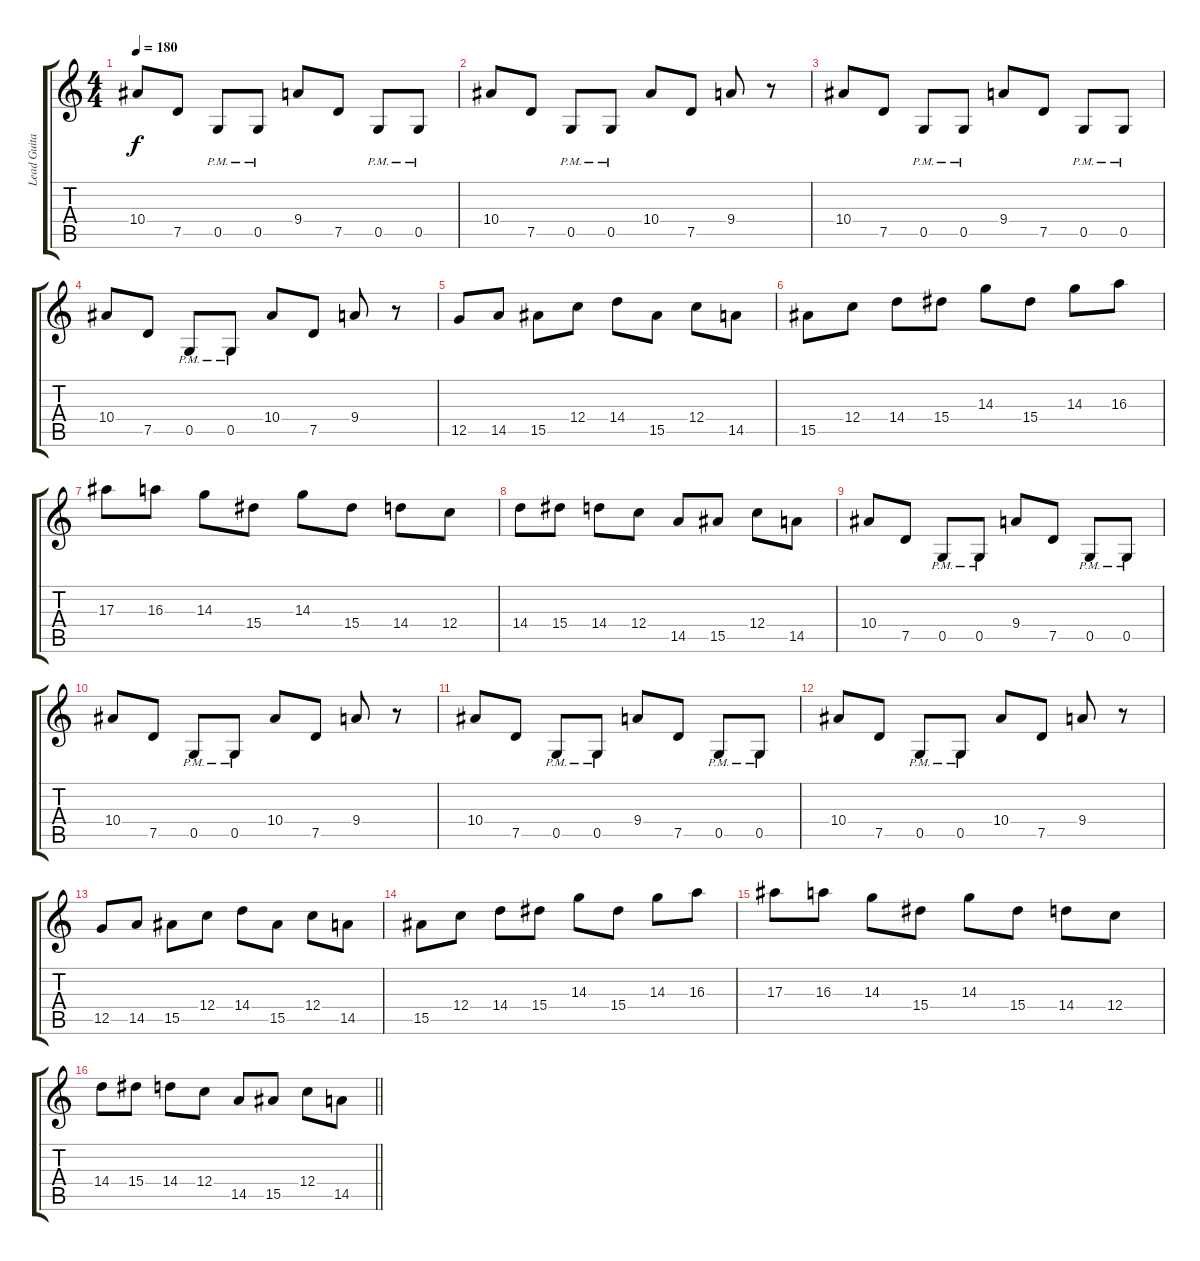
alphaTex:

\track ("Lead Guitar" "Lead Guita") {instrument overdrivenguitar}
\staff {score tabs}
\tuning (D4 A3 F3 C3 G2 D2) {hide}
\ts (4 4)
\tempo 180
\clef g2
\ks c
10.4.8{dy f} 7.5.8 0.5{pm}.8 0.5{pm}.8 9.4.8 7.5.8 0.5{pm}.8 0.5{pm}.8 |
10.4.8 7.5.8 0.5{pm}.8 0.5{pm}.8 10.4.8 7.5.8 9.4.8 r.8 |
10.4.8 7.5.8 0.5{pm}.8 0.5{pm}.8 9.4.8 7.5.8 0.5{pm}.8 0.5{pm}.8 |
10.4.8 7.5.8 0.5{pm}.8 0.5{pm}.8 10.4.8 7.5.8 9.4.8 r.8 |
12.5.8 14.5.8 15.5.8 12.4.8 14.4.8 15.5.8 12.4.8 14.5.8 |
15.5.8 12.4.8 14.4.8 15.4.8 14.3.8 15.4.8 14.3.8 16.3.8 |
17.3.8 16.3.8 14.3.8 15.4.8 14.3.8 15.4.8 14.4.8 12.4.8 |
14.4.8 15.4.8 14.4.8 12.4.8 14.5.8 15.5.8 12.4.8 14.5.8 |
10.4.8 7.5.8 0.5{pm}.8 0.5{pm}.8 9.4.8 7.5.8 0.5{pm}.8 0.5{pm}.8 |
10.4.8 7.5.8 0.5{pm}.8 0.5{pm}.8 10.4.8 7.5.8 9.4.8 r.8 |
10.4.8 7.5.8 0.5{pm}.8 0.5{pm}.8 9.4.8 7.5.8 0.5{pm}.8 0.5{pm}.8 |
10.4.8 7.5.8 0.5{pm}.8 0.5{pm}.8 10.4.8 7.5.8 9.4.8 r.8 |
12.5.8 14.5.8 15.5.8 12.4.8 14.4.8 15.5.8 12.4.8 14.5.8 |
15.5.8 12.4.8 14.4.8 15.4.8 14.3.8 15.4.8 14.3.8 16.3.8 |
17.3.8 16.3.8 14.3.8 15.4.8 14.3.8 15.4.8 14.4.8 12.4.8 |
\barLineRight lightlight
14.4.8 15.4.8 14.4.8 12.4.8 14.5.8 15.5.8 12.4.8 14.5.8
